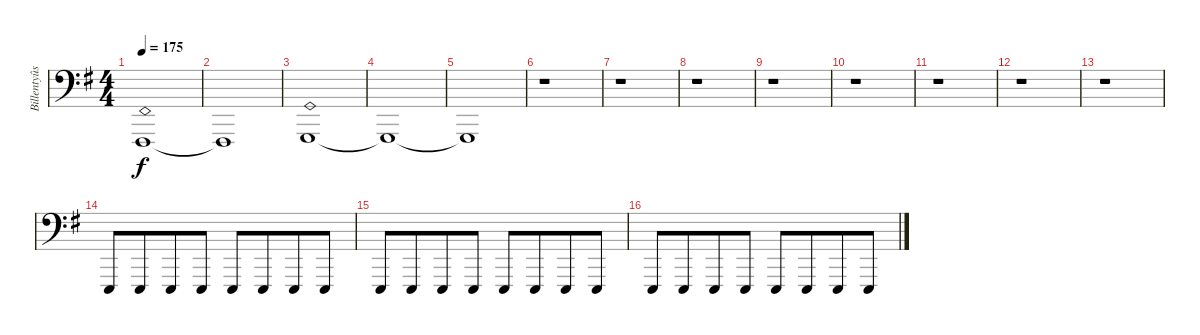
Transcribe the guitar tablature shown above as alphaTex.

\track ("Billentyûs 2 (Jon Lord)" "Billentyûs") {instrument electricgrandpiano}
\staff {score}
\tuning (C3 G2 D2 A1 E1 B0) {hide}
\ts (4 4)
\tempo 175
\clef f4
\ks g
2.5{ph 12}.1{dy f} |
2.5{t}.1 |
3.5{ph 12}.1 |
3.5{t}.1 |
3.5{t}.1 |
r.1 |
r.1 |
r.1 |
r.1 |
r.1 |
r.1 |
r.1 |
r.1 |
0.5.8{volume 11 instrument clavinet} 0.5.8{beam merge} 0.5.8 0.5.8 0.5.8 0.5.8{beam merge} 0.5.8 0.5.8 |
0.5.8 0.5.8{beam merge} 0.5.8 0.5.8 0.5.8 0.5.8{beam merge} 0.5.8 0.5.8 |
0.5.8 0.5.8{beam merge} 0.5.8 0.5.8 0.5.8 0.5.8{beam merge} 0.5.8 0.5.8
